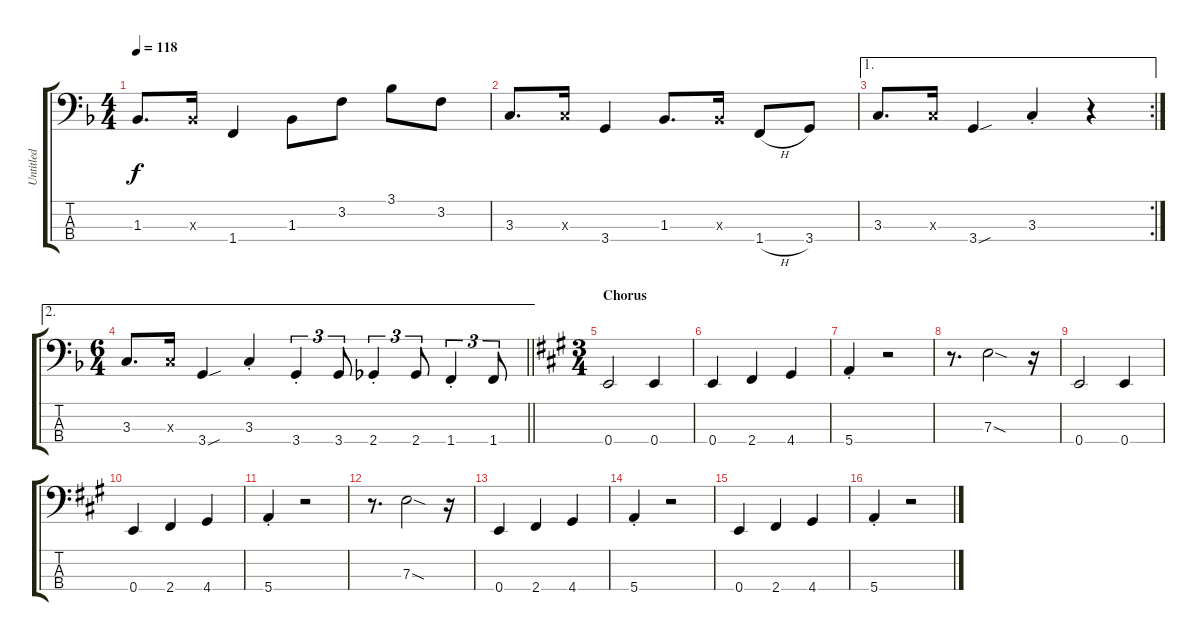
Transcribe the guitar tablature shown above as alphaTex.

\track ("Untitled" "Untitled") {instrument electricbassfinger}
\staff {score tabs}
\tuning (G2 D2 A1 E1) {hide}
\ts (4 4)
\tempo 118
\clef f4
\ks f
1.3.8{d dy f} 1.3{x}.16 1.4.4 1.3.8 3.2.8 3.1.8 3.2.8 |
3.3.8{d} 3.3{x}.16 3.4.4 1.3.8{d} 1.3{x}.16 1.4{h}.8 3.4.8 |
\ae 1
\rc 2
3.3.8{d} 3.3{x}.16 3.4{sou}.4 3.3{st}.4 r.4 |
\ae 2
\ts (6 4)
\barLineRight lightlight
3.3.8{d} 3.3{x}.16 3.4{sou}.4 3.3{st}.4 3.4{st}.4{tu (3 2)} 3.4.8{tu (3 2)} 2.4{st}.4{tu (3 2)} 2.4.8{tu (3 2)} 1.4{st}.4{tu (3 2)} 1.4.8{tu (3 2)} |
\ts (3 4)
\section ("" "Chorus")
\ks a
0.4.2 0.4.4 |
0.4.4 2.4.4 4.4.4 |
5.4{st}.4 r.2 |
r.8{d} 7.3{sod}.2 r.16 |
0.4.2 0.4.4 |
0.4.4 2.4.4 4.4.4 |
5.4{st}.4 r.2 |
r.8{d} 7.3{sod}.2 r.16 |
0.4.4 2.4.4 4.4.4 |
5.4{st}.4 r.2 |
0.4.4 2.4.4 4.4.4 |
5.4{st}.4 r.2
